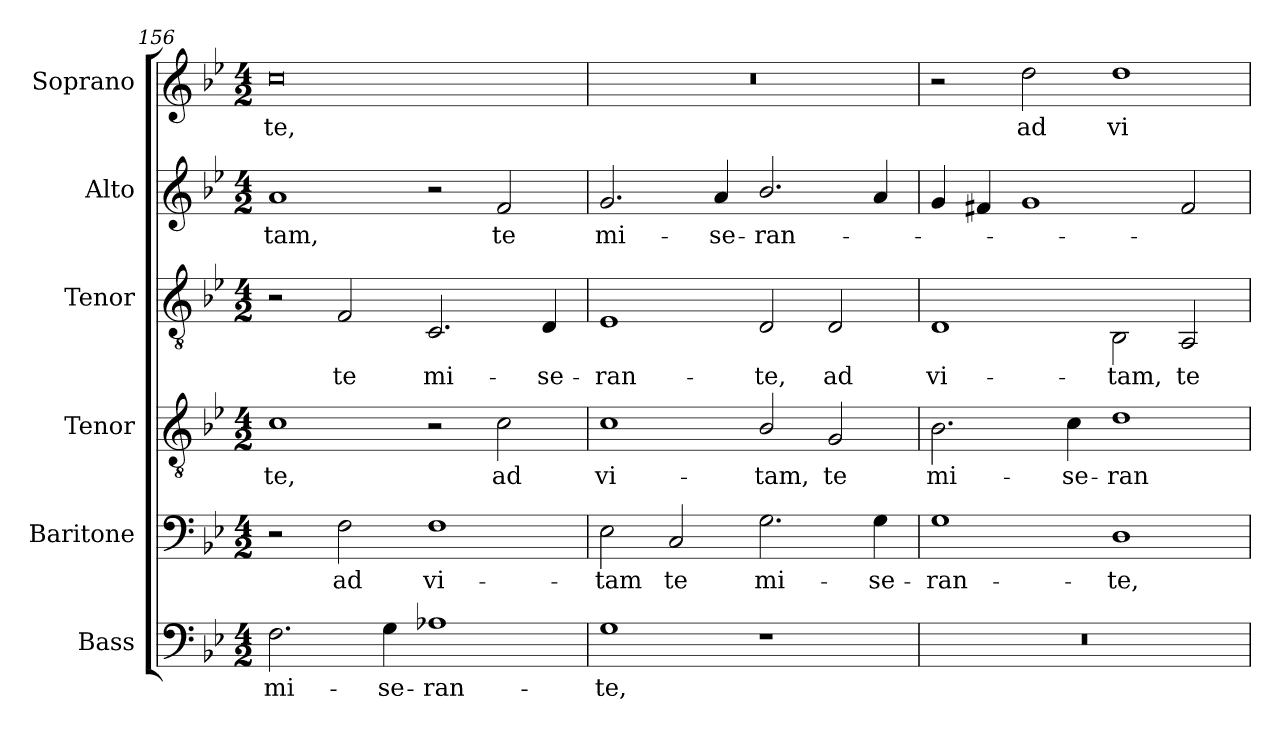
**kern	**text	**kern	**text	**kern	**text	**kern	**text	**kern	**text	**kern	**text
*part6	*part6	*part5	*part5	*part4	*part4	*part3	*part3	*part2	*part2	*part1	*part1
*staff6	*staff6	*staff5	*staff5	*staff4	*staff4	*staff3	*staff3	*staff2	*staff2	*staff1	*staff1
*I"Bass	*	*I"Baritone	*	*I"Tenor	*	*I"Tenor	*	*I"Alto	*	*I"Soprano	*
*I'B.	*	*I'Bar.	*	*I'T2.	*	*I'T1.	*	*I'A.	*	*I'S.	*
*clefF4	*	*clefF4	*	*clefGv2	*	*clefGv2	*	*clefG2	*	*clefG2	*
*	*	*	*	*ITrd7c12	*	*	*	*	*	*	*
*k[b-e-]	*	*k[b-e-]	*	*k[b-e-]	*	*k[b-e-]	*	*k[b-e-]	*	*k[b-e-]	*
*B-:	*	*B-:	*	*B-:	*	*B-:	*	*B-:	*	*B-:	*
*M4/2	*	*M4/2	*	*M4/2	*	*M4/2	*	*M4/2	*	*M4/2	*
=156	=156	=156	=156	=156	=156	=156	=156	=156	=156	=156	=156
!	!LO:LY:b:color=#000000	!	!	!	!	!	!	!	!	!	!
!	!	!	!	!	!LO:LY:b:color=#000000	!	!	!	!	!	!
!	!	!	!	!	!	!	!	!	!LO:LY:b:color=#000000	!	!
!	!	!	!	!	!	!	!	!	!	!	!LO:LY:b:color=#000000
2.Fi\	mi-	2r	.	1Ci	-te,	2r	.	1ai	-tam,	0cci	-te,
!	!	!	!LO:LY:b:color=#000000	!	!	!	!	!	!	!	!
!	!	!	!	!	!	!	!LO:LY:b:color=#000000	!	!	!	!
.	.	2Fi\	ad	.	.	2Fi/	te	.	.	.	.
!	!LO:LY:b:color=#000000	!	!	!	!	!	!	!	!	!	!
4Gi\	-se-	.	.	.	.	.	.	.	.	.	.
!	!LO:LY:b:color=#000000	!	!	!	!	!	!	!	!	!	!
!	!	!	!LO:LY:b:color=#000000	!	!	!	!	!	!	!	!
!	!	!	!	!	!	!	!LO:LY:b:color=#000000	!	!	!	!
1A-Xi	-ran-	1Fi	vi-	2r	.	2.Ci/	mi-	2r	.	.	.
!	!	!	!	!	!LO:LY:b:color=#000000	!	!	!	!	!	!
!	!	!	!	!	!	!	!	!	!LO:LY:b:color=#000000	!	!
.	.	.	.	2Ci\	ad	.	.	2fi/	te	.	.
!	!	!	!	!	!	!	!LO:LY:b:color=#000000	!	!	!	!
.	.	.	.	.	.	4Di/	-se-	.	.	.	.
!!LO:PB:g=z
=157	=157	=157	=157	=157	=157	=157	=157	=157	=157	=157	=157
!	!LO:LY:b:color=#000000	!	!	!	!	!	!	!	!	!	!
!	!	!	!LO:LY:b:color=#000000	!	!	!	!	!	!	!	!
!	!	!	!	!	!LO:LY:b:color=#000000	!	!	!	!	!	!
!	!	!	!	!	!	!	!LO:LY:b:color=#000000	!	!	!	!
!	!	!	!	!	!	!	!	!	!LO:LY:b:color=#000000	!LO:N:vis=1	!
1Gi	-te,	2E-i\	-tam	1Ci	vi-	1E-i	-ran-	2.gi/	mi-	0r	.
!	!	!	!LO:LY:b:color=#000000	!	!	!	!	!	!	!	!
.	.	2Ci/	te	.	.	.	.	.	.	.	.
!	!	!	!	!	!	!	!	!	!LO:LY:b:color=#000000	!	!
.	.	.	.	.	.	.	.	4ai/	-se-	.	.
!	!	!	!LO:LY:b:color=#000000	!	!	!	!	!	!	!	!
!	!	!	!	!	!LO:LY:b:color=#000000	!	!	!	!	!	!
!	!	!	!	!	!	!	!LO:LY:b:color=#000000	!	!	!	!
!	!	!	!	!	!	!	!	!	!LO:LY:b:color=#000000	!	!
1r	.	2.Gi\	mi-	2BB-i/	-tam,	2Di/	-te,	2.b-i/	-ran-	.	.
!	!	!	!	!	!LO:LY:b:color=#000000	!	!	!	!	!	!
!	!	!	!	!	!	!	!LO:LY:b:color=#000000	!	!	!	!
.	.	.	.	2GGi/	te	2Di/	ad	.	.	.	.
!	!	!	!LO:LY:b:color=#000000	!	!	!	!	!	!	!	!
.	.	4Gi\	-se-	.	.	.	.	4ai/	.	.	.
=158	=158	=158	=158	=158	=158	=158	=158	=158	=158	=158	=158
!LO:N:vis=1	!	!	!	!	!	!	!	!	!	!	!
!	!	!	!LO:LY:b:color=#000000	!	!	!	!	!	!	!	!
!	!	!	!	!	!LO:LY:b:color=#000000	!	!	!	!	!	!
!	!	!	!	!	!	!	!LO:LY:b:color=#000000	!	!	!	!
0r	.	1Gi	-ran-	2.BB-i\	mi-	1Di	vi-	4gi/	.	2r	.
.	.	.	.	.	.	.	.	4f#Xi/	.	.	.
!	!	!	!	!	!	!	!	!	!	!	!LO:LY:b:color=#000000
.	.	.	.	.	.	.	.	1gi	.	2ddi\	ad
!	!	!	!	!	!LO:LY:b:color=#000000	!	!	!	!	!	!
.	.	.	.	4Ci\	-se-	.	.	.	.	.	.
!	!	!	!LO:LY:b:color=#000000	!	!	!	!	!	!	!	!
!	!	!	!	!	!LO:LY:b:color=#000000	!	!	!	!	!	!
!	!	!	!	!	!	!	!LO:LY:b:color=#000000	!	!	!	!
!	!	!	!	!	!	!	!	!	!	!	!LO:LY:b:color=#000000
.	.	1Di	-te,	1Di	-ran-	2BB-i\	-tam,	.	.	1ddi	vi-
!	!	!	!	!	!	!	!LO:LY:b:color=#000000	!	!	!	!
.	.	.	.	.	.	2AAi/	te	2f#i/	.	.	.
=	=	=	=	=	=	=	=	=	=	=	=
*-	*-	*-	*-	*-	*-	*-	*-	*-	*-	*-	*-
